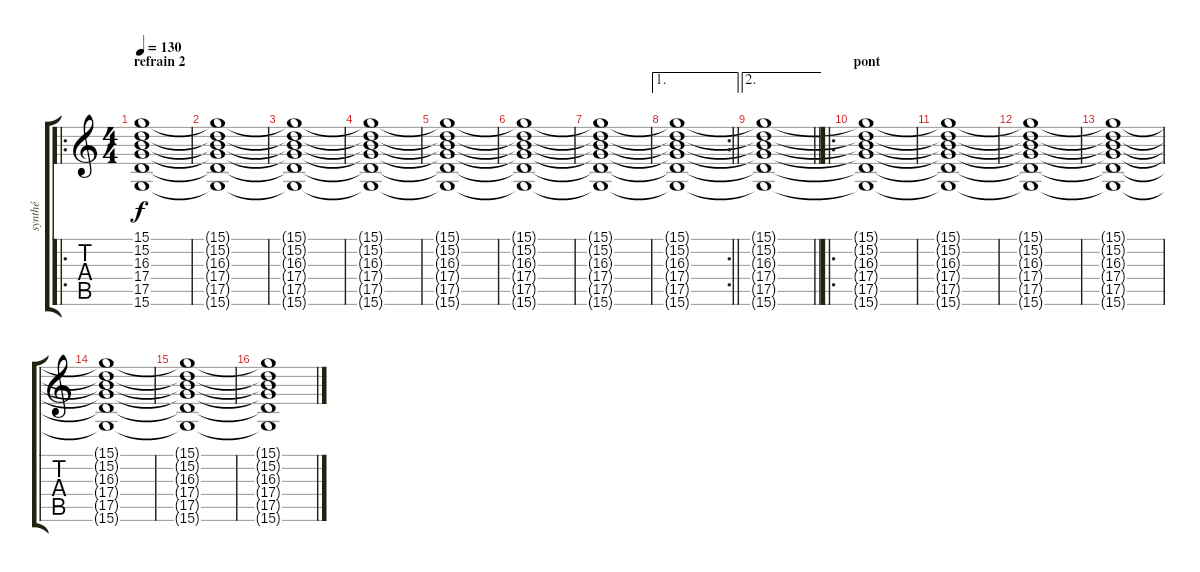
\track ("synthé" "synthé") {instrument tremolostrings}
\staff {score tabs}
\tuning (E4 B3 G3 D3 A2 E2) {hide}
\ro
\ts (4 4)
\section ("" "refrain 2")
\tempo 130
\clef g2
\ks c
(15.1{t} 15.2{t} 16.3{t} 17.4{t} 17.5{t} 15.6{t}).1{dy f volume 10} |
(15.1{t} 15.2{t} 16.3{t} 17.4{t} 17.5{t} 15.6{t}).1 |
(15.1{t} 15.2{t} 16.3{t} 17.4{t} 17.5{t} 15.6{t}).1 |
(15.1{t} 15.2{t} 16.3{t} 17.4{t} 17.5{t} 15.6{t}).1 |
(15.1{t} 15.2{t} 16.3{t} 17.4{t} 17.5{t} 15.6{t}).1 |
(15.1{t} 15.2{t} 16.3{t} 17.4{t} 17.5{t} 15.6{t}).1 |
(15.1{t} 15.2{t} 16.3{t} 17.4{t} 17.5{t} 15.6{t}).1 |
\ae 1
\rc 2
\barLineRight lightlight
(15.1{t} 15.2{t} 16.3{t} 17.4{t} 17.5{t} 15.6{t}).1 |
\ae 2
\barLineRight lightlight
(15.1{t} 15.2{t} 16.3{t} 17.4{t} 17.5{t} 15.6{t}).1 |
\ro
\section ("" "pont")
(15.1{t} 15.2{t} 16.3{t} 17.4{t} 17.5{t} 15.6{t}).1{volume 13} |
(15.1{t} 15.2{t} 16.3{t} 17.4{t} 17.5{t} 15.6{t}).1 |
(15.1{t} 15.2{t} 16.3{t} 17.4{t} 17.5{t} 15.6{t}).1 |
(15.1{t} 15.2{t} 16.3{t} 17.4{t} 17.5{t} 15.6{t}).1 |
(15.1{t} 15.2{t} 16.3{t} 17.4{t} 17.5{t} 15.6{t}).1 |
(15.1{t} 15.2{t} 16.3{t} 17.4{t} 17.5{t} 15.6{t}).1 |
(15.1{t} 15.2{t} 16.3{t} 17.4{t} 17.5{t} 15.6{t}).1
